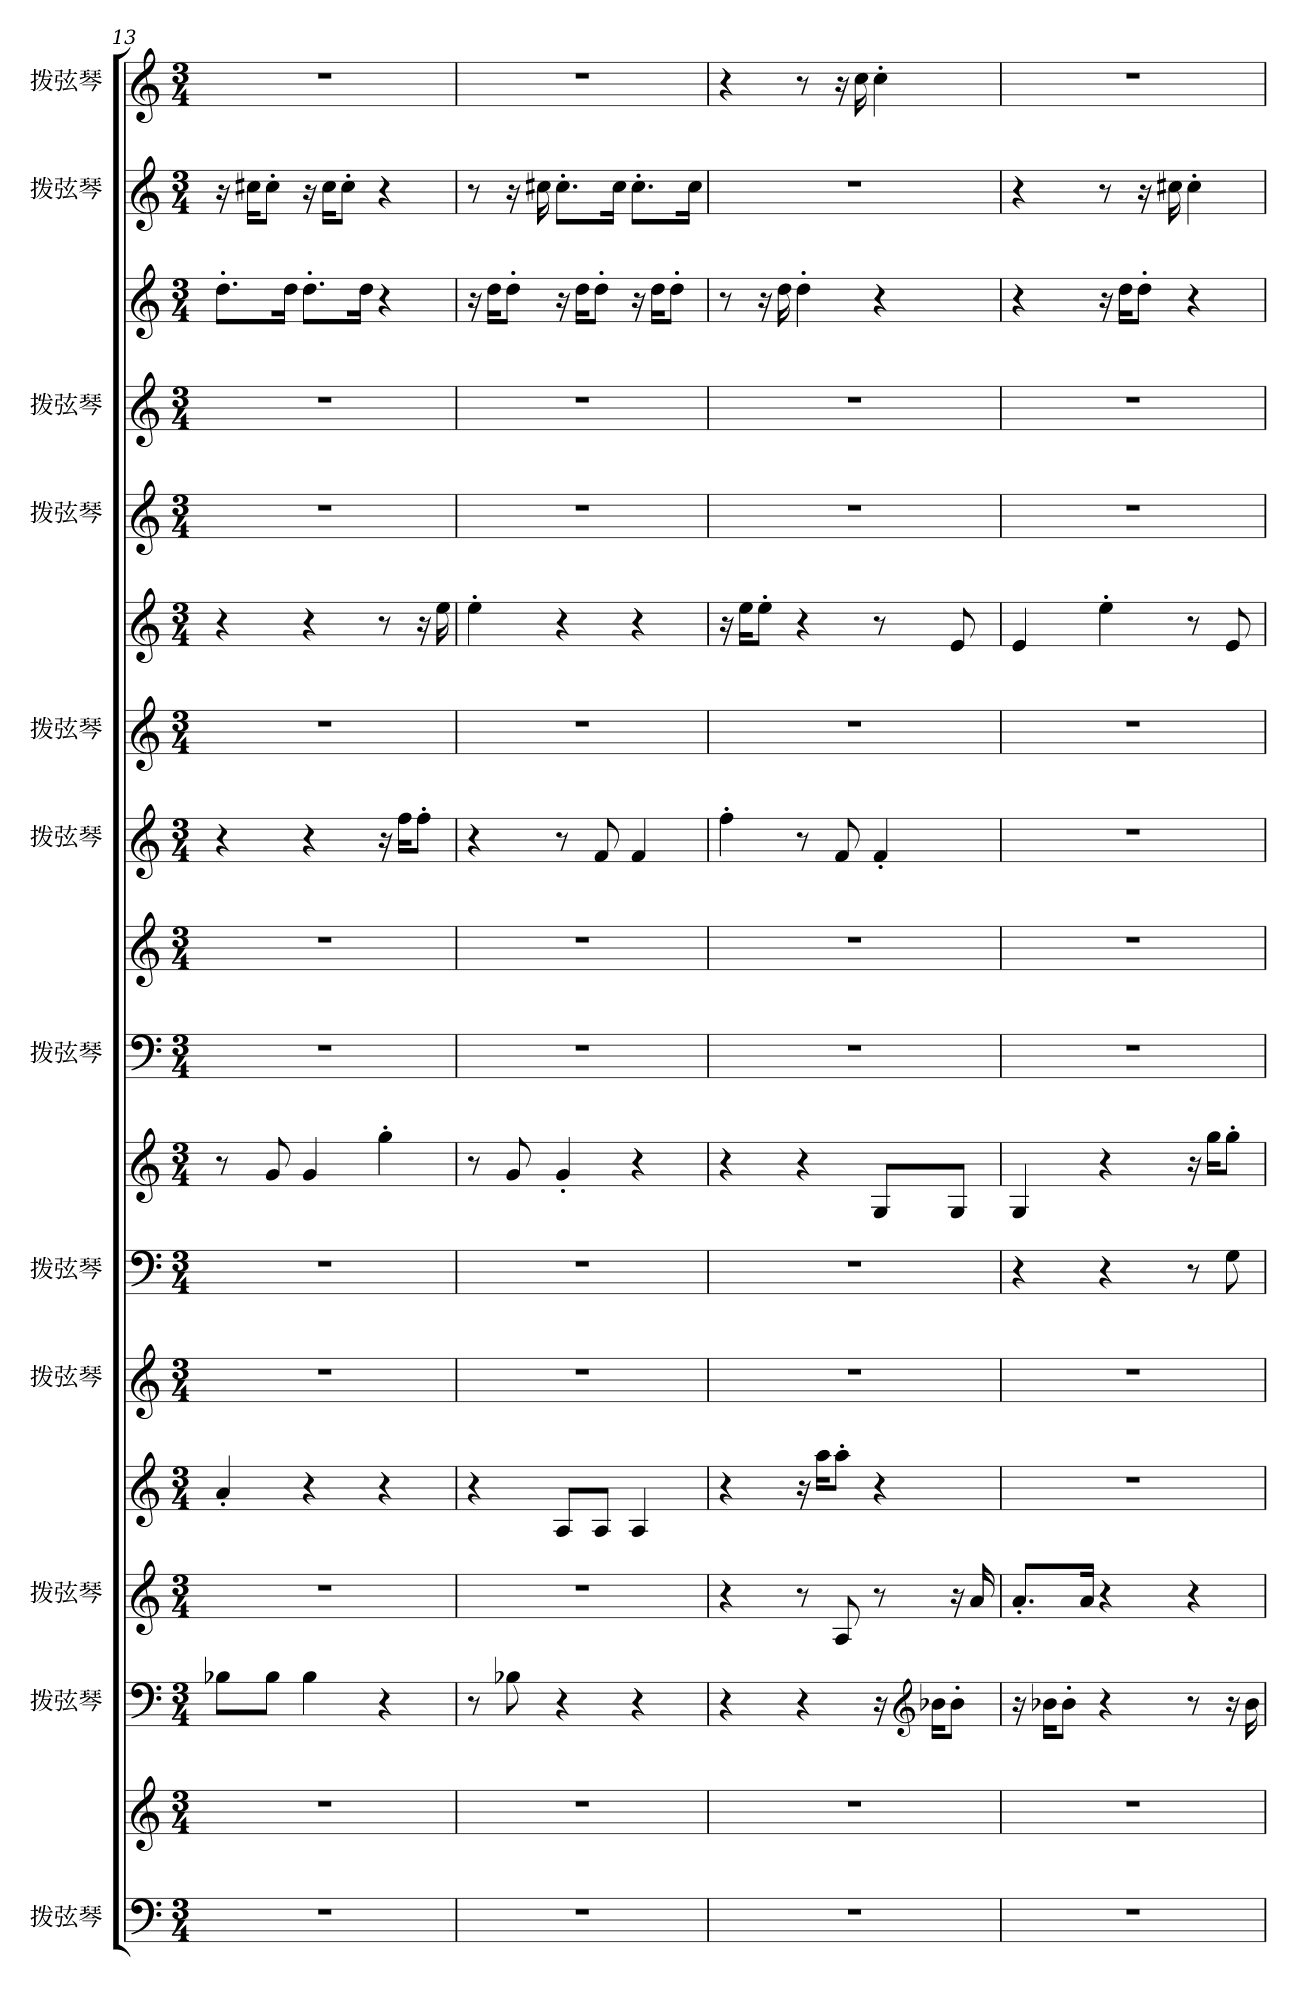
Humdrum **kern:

**kern	**kern	**kern	**kern	**kern	**kern	**kern	**kern	**kern	**kern	**kern	**kern	**kern	**kern	**kern	**kern	**kern	**kern
*part12	*part12	*part11	*part10	*part10	*part9	*part8	*part8	*part7	*part7	*part6	*part5	*part5	*part4	*part3	*part3	*part2	*part1
*staff18	*staff17	*staff16	*staff15	*staff14	*staff13	*staff12	*staff11	*staff10	*staff9	*staff8	*staff7	*staff6	*staff5	*staff4	*staff3	*staff2	*staff1
*I"拨弦琴	*	*I"拨弦琴	*I"拨弦琴	*	*I"拨弦琴	*I"拨弦琴	*	*I"拨弦琴	*	*I"拨弦琴	*I"拨弦琴	*	*I"拨弦琴	*I"拨弦琴	*	*I"拨弦琴	*I"拨弦琴
!!LO:PB:g=z
*clefF4	*clefG2	*clefF4	*clefG2	*clefG2	*clefG2	*clefF4	*clefG2	*clefF4	*clefG2	*clefG2	*clefG2	*clefG2	*clefG2	*clefG2	*clefG2	*clefG2	*clefG2
*k[]	*k[]	*k[]	*k[]	*k[]	*k[]	*k[]	*k[]	*k[]	*k[]	*k[]	*k[]	*k[]	*k[]	*k[]	*k[]	*k[]	*k[]
*M3/4	*M3/4	*M3/4	*M3/4	*M3/4	*M3/4	*M3/4	*M3/4	*M3/4	*M3/4	*M3/4	*M3/4	*M3/4	*M3/4	*M3/4	*M3/4	*M3/4	*M3/4
=13	=13	=13	=13	=13	=13	=13	=13	=13	=13	=13	=13	=13	=13	=13	=13	=13	=13
2.r	2.r	8B-X\L	2.r	4a'/	2.r	2.r	8r	2.r	2.r	4r	2.r	4r	2.r	2.r	8.dd'\L	16r	2.r
.	.	.	.	.	.	.	.	.	.	.	.	.	.	.	.	16cc#X\KL	.
.	.	8B-\J	.	.	.	.	8g/	.	.	.	.	.	.	.	.	8cc#'\J	.
.	.	.	.	.	.	.	.	.	.	.	.	.	.	.	16dd\Jk	.	.
.	.	4B-\	.	4r	.	.	4g/	.	.	4r	.	4r	.	.	8.dd'\L	16r	.
.	.	.	.	.	.	.	.	.	.	.	.	.	.	.	.	16cc#\KL	.
.	.	.	.	.	.	.	.	.	.	.	.	.	.	.	.	8cc#'\J	.
.	.	.	.	.	.	.	.	.	.	.	.	.	.	.	16dd\Jk	.	.
.	.	4r	.	4r	.	.	4gg'\	.	.	16r	.	8r	.	.	4r	4r	.
.	.	.	.	.	.	.	.	.	.	16ff\KL	.	.	.	.	.	.	.
.	.	.	.	.	.	.	.	.	.	8ff'\J	.	16r	.	.	.	.	.
.	.	.	.	.	.	.	.	.	.	.	.	16ee\	.	.	.	.	.
=14	=14	=14	=14	=14	=14	=14	=14	=14	=14	=14	=14	=14	=14	=14	=14	=14	=14
2.r	2.r	8r	2.r	4r	2.r	2.r	8r	2.r	2.r	4r	2.r	4ee'\	2.r	2.r	16r	8r	2.r
.	.	.	.	.	.	.	.	.	.	.	.	.	.	.	16dd\KL	.	.
.	.	8B-X\	.	.	.	.	8g/	.	.	.	.	.	.	.	8dd'\J	16r	.
.	.	.	.	.	.	.	.	.	.	.	.	.	.	.	.	16cc#X\	.
.	.	4r	.	8A/L	.	.	4g'/	.	.	8r	.	4r	.	.	16r	8.cc#'\L	.
.	.	.	.	.	.	.	.	.	.	.	.	.	.	.	16dd\KL	.	.
.	.	.	.	8A/J	.	.	.	.	.	8f/	.	.	.	.	8dd'\J	.	.
.	.	.	.	.	.	.	.	.	.	.	.	.	.	.	.	16cc#\Jk	.
.	.	4r	.	4A/	.	.	4r	.	.	4f/	.	4r	.	.	16r	8.cc#'\L	.
.	.	.	.	.	.	.	.	.	.	.	.	.	.	.	16dd\KL	.	.
.	.	.	.	.	.	.	.	.	.	.	.	.	.	.	8dd'\J	.	.
.	.	.	.	.	.	.	.	.	.	.	.	.	.	.	.	16cc#\Jk	.
=15	=15	=15	=15	=15	=15	=15	=15	=15	=15	=15	=15	=15	=15	=15	=15	=15	=15
2.r	2.r	4r	4r	4r	2.r	2.r	4r	2.r	2.r	4ff'\	2.r	16r	2.r	2.r	8r	2.r	4r
.	.	.	.	.	.	.	.	.	.	.	.	16ee\KL	.	.	.	.	.
.	.	.	.	.	.	.	.	.	.	.	.	8ee'\J	.	.	16r	.	.
.	.	.	.	.	.	.	.	.	.	.	.	.	.	.	16dd\	.	.
.	.	4r	8r	16r	.	.	4r	.	.	8r	.	4r	.	.	4dd'\	.	8r
.	.	.	.	16aa\KL	.	.	.	.	.	.	.	.	.	.	.	.	.
.	.	.	8A/	8aa'\J	.	.	.	.	.	8f/	.	.	.	.	.	.	16r
.	.	.	.	.	.	.	.	.	.	.	.	.	.	.	.	.	16cc\
.	.	16r	8r	4r	.	.	8G/L	.	.	4f'/	.	8r	.	.	4r	.	4cc'\
*	*	*clefG2	*	*	*	*	*	*	*	*	*	*	*	*	*	*	*
.	.	16b-X\KL	.	.	.	.	.	.	.	.	.	.	.	.	.	.	.
.	.	8b-'\J	16r	.	.	.	8G/J	.	.	.	.	8e/	.	.	.	.	.
.	.	.	16a/	.	.	.	.	.	.	.	.	.	.	.	.	.	.
!!LO:PB:g=z
=16	=16	=16	=16	=16	=16	=16	=16	=16	=16	=16	=16	=16	=16	=16	=16	=16	=16
2.r	2.r	16r	8.a'/L	2.r	2.r	4r	4G/	2.r	2.r	2.r	2.r	4e/	2.r	2.r	4r	4r	2.r
.	.	16b-X\KL	.	.	.	.	.	.	.	.	.	.	.	.	.	.	.
.	.	8b-'\J	.	.	.	.	.	.	.	.	.	.	.	.	.	.	.
.	.	.	16a/Jk	.	.	.	.	.	.	.	.	.	.	.	.	.	.
.	.	4r	4r	.	.	4r	4r	.	.	.	.	4ee'\	.	.	16r	8r	.
.	.	.	.	.	.	.	.	.	.	.	.	.	.	.	16dd\KL	.	.
.	.	.	.	.	.	.	.	.	.	.	.	.	.	.	8dd'\J	16r	.
.	.	.	.	.	.	.	.	.	.	.	.	.	.	.	.	16cc#X\	.
.	.	8r	4r	.	.	8r	16r	.	.	.	.	8r	.	.	4r	4cc#'\	.
.	.	.	.	.	.	.	16gg\KL	.	.	.	.	.	.	.	.	.	.
.	.	16r	.	.	.	8G\	8gg'\J	.	.	.	.	8e/	.	.	.	.	.
.	.	16b-\	.	.	.	.	.	.	.	.	.	.	.	.	.	.	.
=	=	=	=	=	=	=	=	=	=	=	=	=	=	=	=	=	=
*-	*-	*-	*-	*-	*-	*-	*-	*-	*-	*-	*-	*-	*-	*-	*-	*-	*-
